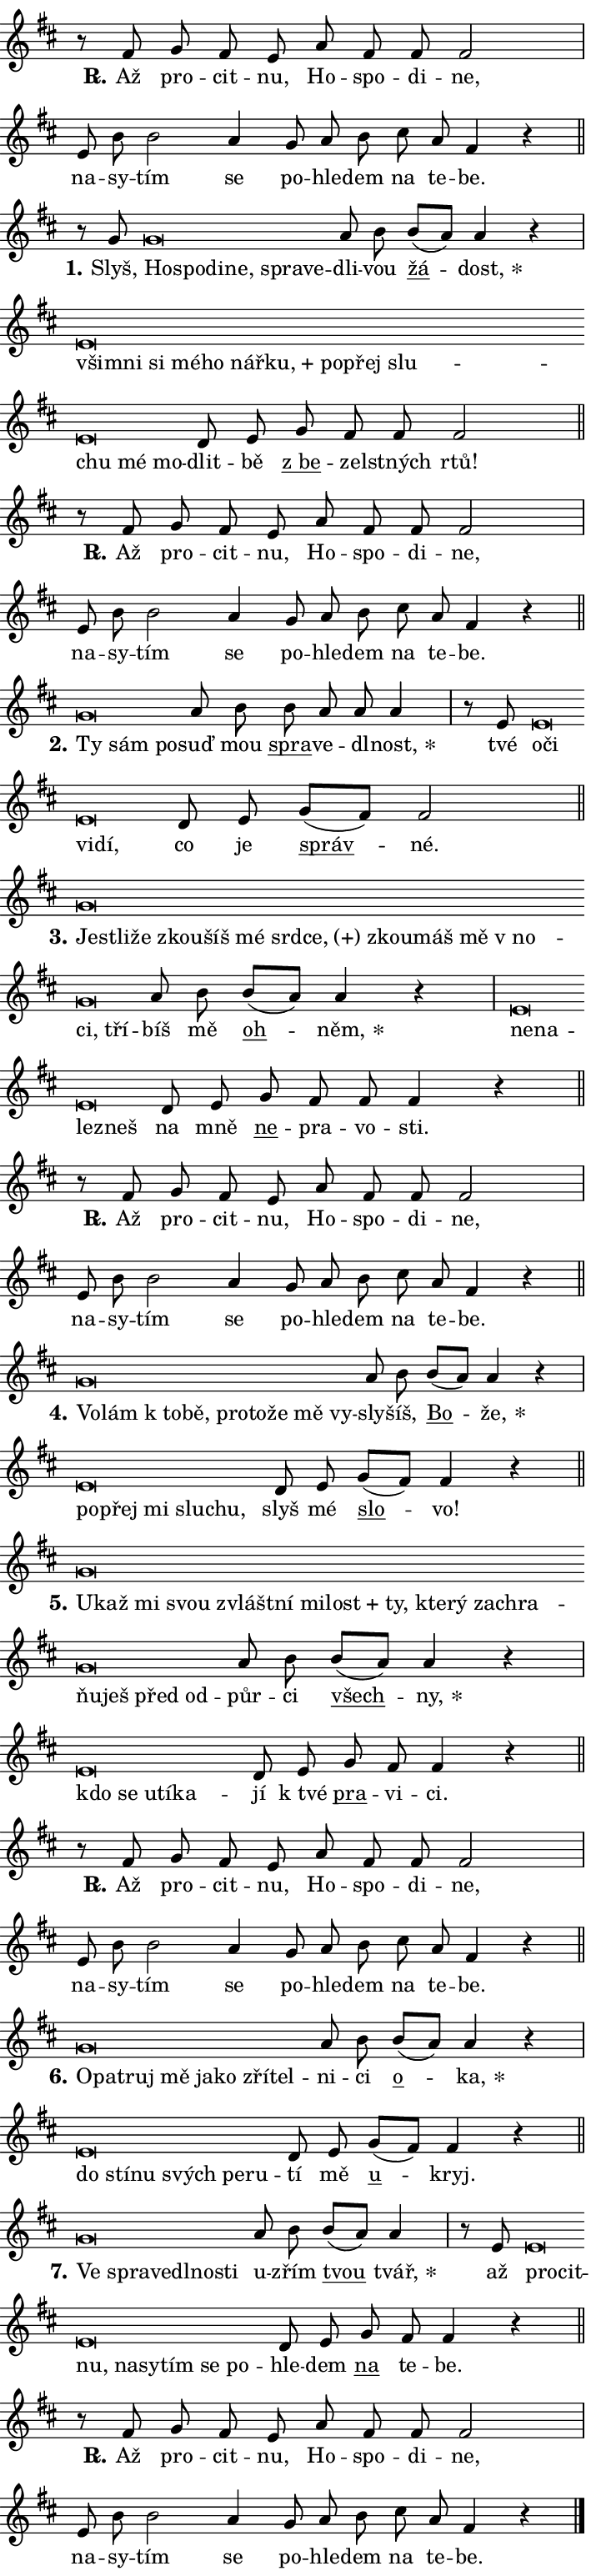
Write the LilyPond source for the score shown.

\version "2.24.0"
\header { tagline = "" }
\paper {
  indent = 0\cm
  top-margin = 0\cm
  right-margin = 0.13\cm % to fit lyric hyphens
  bottom-margin = 0\cm
  left-margin = 0\cm
  paper-width = 12\cm
  page-breaking = #ly:one-page-breaking
  system-system-spacing.basic-distance = #11
  score-system-spacing.basic-distance = #11
  ragged-last = ##f
}


%% Author: Thomas Morley
%% https://lists.gnu.org/archive/html/lilypond-user/2020-05/msg00002.html
#(define (line-position grob)
"Returns position of @var[grob} in current system:
   @code{'start}, if at first time-step
   @code{'end}, if at last time-step
   @code{'middle} otherwise
"
  (let* ((col (ly:item-get-column grob))
         (ln (ly:grob-object col 'left-neighbor))
         (rn (ly:grob-object col 'right-neighbor))
         (col-to-check-left (if (ly:grob? ln) ln col))
         (col-to-check-right (if (ly:grob? rn) rn col))
         (break-dir-left
           (and
             (ly:grob-property col-to-check-left 'non-musical #f)
             (ly:item-break-dir col-to-check-left)))
         (break-dir-right
           (and
             (ly:grob-property col-to-check-right 'non-musical #f)
             (ly:item-break-dir col-to-check-right))))
        (cond ((eqv? 1 break-dir-left) 'start)
              ((eqv? -1 break-dir-right) 'end)
              (else 'middle))))

#(define (tranparent-at-line-position vctor)
  (lambda (grob)
  "Relying on @code{line-position} select the relevant enry from @var{vctor}.
Used to determine transparency,"
    (case (line-position grob)
      ((end) (not (vector-ref vctor 0)))
      ((middle) (not (vector-ref vctor 1)))
      ((start) (not (vector-ref vctor 2))))))

noteHeadBreakVisibility =
#(define-music-function (break-visibility)(vector?)
"Makes @code{NoteHead}s transparent relying on @var{break-visibility}"
#{
  \override NoteHead.transparent =
    #(tranparent-at-line-position break-visibility)
#})

#(define delete-ledgers-for-transparent-note-heads
  (lambda (grob)
    "Reads whether a @code{NoteHead} is transparent.
If so this @code{NoteHead} is removed from @code{'note-heads} from
@var{grob}, which is supposed to be @code{LedgerLineSpanner}.
As a result ledgers are not printed for this @code{NoteHead}"
    (let* ((nhds-array (ly:grob-object grob 'note-heads))
           (nhds-list
             (if (ly:grob-array? nhds-array)
                 (ly:grob-array->list nhds-array)
                 '()))
           ;; Relies on the transparent-property being done before
           ;; Staff.LedgerLineSpanner.after-line-breaking is executed.
           ;; This is fragile ...
           (to-keep
             (remove
               (lambda (nhd)
                 (ly:grob-property nhd 'transparent #f))
               nhds-list)))
      ;; TODO find a better method to iterate over grob-arrays, similiar
      ;; to filter/remove etc for lists
      ;; For now rebuilt from scratch
      (set! (ly:grob-object grob 'note-heads)  '())
      (for-each
        (lambda (nhd)
          (ly:pointer-group-interface::add-grob grob 'note-heads nhd))
        to-keep))))

squashNotes = {
  \override NoteHead.X-extent = #'(-0.2 . 0.2)
  \override NoteHead.Y-extent = #'(-0.75 . 0)
  \override NoteHead.stencil =
    #(lambda (grob)
       (let ((pos (ly:grob-property grob 'staff-position)))
         (begin
           (if (< pos -7) (display "ERROR: Lower brevis then expected\n") (display ""))
           (if (<= pos -6) ly:text-interface::print ly:note-head::print))))
}
unSquashNotes = {
  \revert NoteHead.X-extent
  \revert NoteHead.Y-extent
  \revert NoteHead.stencil
}

hideNotes = \noteHeadBreakVisibility #begin-of-line-visible
unHideNotes = \noteHeadBreakVisibility #all-visible

% work-around for resetting accidentals
% https://lilypond.org/doc/v2.23/Documentation/notation/displaying-rhythms#unmetered-music
cadenzaMeasure = {
  \cadenzaOff
  \partial 1024 s1024
  \cadenzaOn
}

#(define-markup-command (accent layout props text) (markup?)
  "Underline accented syllable"
  (interpret-markup layout props
    #{\markup \override #'(offset . 4.3) \underline { #text }#}))

responsum = \markup \concat {
  "R" \hspace #-1.05 \path #0.1 #'((moveto 0 0.07) (lineto 0.9 0.8)) \hspace #0.05 "."
}

spaceSize = #0.6828661417322834 % exact space size for TeX Gyre Schola

\layout {
  \context {
    \Staff
    \remove "Time_signature_engraver"
    \override LedgerLineSpanner.after-line-breaking = #delete-ledgers-for-transparent-note-heads
  }
  \context {
    \Lyrics {
      \override LyricSpace.minimum-distance = \spaceSize
      \override LyricText.font-name = #"TeX Gyre Schola"
      \override LyricText.font-size = 1
      \override StanzaNumber.font-name = #"TeX Gyre Schola Bold"
      \override StanzaNumber.font-size = 1
    }
  }
  \context {
    \Score 
    \override NoteHead.text =
      #(lambda (grob) 
        (let ((pos (ly:grob-property grob 'staff-position)))
          #{\markup {
            \combine
              \halign #-0.55 \raise #(if (= pos -6) 0 0.5) \override #'(thickness . 2) \draw-line #'(3.2 . 0)
              \musicglyph "noteheads.sM1"
          }#}))
  }
}

% magnetic-lyrics.ily
%
%   written by
%     Jean Abou Samra <jean@abou-samra.fr>
%     Werner Lemberg <wl@gnu.org>
%
%   adapted by
%     Jiri Hon <jiri.hon@gmail.com>
%
% Version 2022-Apr-15

% https://www.mail-archive.com/lilypond-user@gnu.org/msg149350.html

#(define (Left_hyphen_pointer_engraver context)
   "Collect syllable-hyphen-syllable occurrences in lyrics and store
them in properties.  This engraver only looks to the left.  For
example, if the lyrics input is @code{foo -- bar}, it does the
following.

@itemize @bullet
@item
Set the @code{text} property of the @code{LyricHyphen} grob between
@q{foo} and @q{bar} to @code{foo}.

@item
Set the @code{left-hyphen} property of the @code{LyricText} grob with
text @q{foo} to the @code{LyricHyphen} grob between @q{foo} and
@q{bar}.
@end itemize

Use this auxiliary engraver in combination with the
@code{lyric-@/text::@/apply-@/magnetic-@/offset!} hook."
   (let ((hyphen #f)
         (text #f))
     (make-engraver
      (acknowledgers
       ((lyric-syllable-interface engraver grob source-engraver)
        (set! text grob)))
      (end-acknowledgers
       ((lyric-hyphen-interface engraver grob source-engraver)
        ;(when (not (grob::has-interface grob 'lyric-space-interface))
          (set! hyphen grob)));)
      ((stop-translation-timestep engraver)
       (when (and text hyphen)
         (ly:grob-set-object! text 'left-hyphen hyphen))
       (set! text #f)
       (set! hyphen #f)))))

#(define (lyric-text::apply-magnetic-offset! grob)
   "If the space between two syllables is less than the value in
property @code{LyricText@/.details@/.squash-threshold}, move the right
syllable to the left so that it gets concatenated with the left
syllable.

Use this function as a hook for
@code{LyricText@/.after-@/line-@/breaking} if the
@code{Left_@/hyphen_@/pointer_@/engraver} is active."
   (let ((hyphen (ly:grob-object grob 'left-hyphen #f)))
     (when hyphen
       (let ((left-text (ly:spanner-bound hyphen LEFT)))
         (when (grob::has-interface left-text 'lyric-syllable-interface)
           (let* ((common (ly:grob-common-refpoint grob left-text X))
                  (this-x-ext (ly:grob-extent grob common X))
                  (left-x-ext
                   (begin
                     ;; Trigger magnetism for left-text.
                     (ly:grob-property left-text 'after-line-breaking)
                     (ly:grob-extent left-text common X)))
                  ;; `delta` is the gap width between two syllables.
                  (delta (- (interval-start this-x-ext)
                            (interval-end left-x-ext)))
                  (details (ly:grob-property grob 'details))
                  (threshold (assoc-get 'squash-threshold details 0.2)))
             (when (< delta threshold)
               (let* (;; We have to manipulate the input text so that
                      ;; ligatures crossing syllable boundaries are not
                      ;; disabled.  For languages based on the Latin
                      ;; script this is essentially a beautification.
                      ;; However, for non-Western scripts it can be a
                      ;; necessity.
                      (lt (ly:grob-property left-text 'text))
                      (rt (ly:grob-property grob 'text))
                      (is-space (grob::has-interface hyphen 'lyric-space-interface))
                      (space (if is-space " " ""))
                      (extra-delta (if is-space spaceSize 0))
                      ;; Append new syllable.
                      (ltrt-space (if (and (string? lt) (string? rt))
                                (string-append lt space rt)
                                (make-concat-markup (list lt space rt))))
                      ;; Right-align `ltrt` to the right side.
                      (ltrt-space-markup (grob-interpret-markup
                               grob
                               (make-translate-markup
                                (cons (interval-length this-x-ext) 0)
                                (make-right-align-markup ltrt-space)))))
                 (begin
                   ;; Don't print `left-text`.
                   (ly:grob-set-property! left-text 'stencil #f)
                   ;; Set text and stencil (which holds all collected
                   ;; syllables so far) and shift it to the left.
                   (ly:grob-set-property! grob 'text ltrt-space)
                   (ly:grob-set-property! grob 'stencil ltrt-space-markup)
                   (ly:grob-translate-axis! grob (- (- delta extra-delta)) X))))))))))


#(define (lyric-hyphen::displace-bounds-first grob)
   ;; Make very sure this callback isn't triggered too early.
   (let ((left (ly:spanner-bound grob LEFT))
         (right (ly:spanner-bound grob RIGHT)))
     (ly:grob-property left 'after-line-breaking)
     (ly:grob-property right 'after-line-breaking)
     (ly:lyric-hyphen::print grob)))

squashThreshold = #0.4

\layout {
  \context {
    \Lyrics
    \consists #Left_hyphen_pointer_engraver
    \override LyricText.after-line-breaking =
      #lyric-text::apply-magnetic-offset!
    \override LyricHyphen.stencil = #lyric-hyphen::displace-bounds-first
    \override LyricText.details.squash-threshold = \squashThreshold
    \override LyricHyphen.minimum-distance = 0
    \override LyricHyphen.minimum-length = \squashThreshold
  }
}

squashText = \override LyricText.details.squash-threshold = 9999
unSquashText = \override LyricText.details.squash-threshold = \squashThreshold

leftText = \override LyricText.self-alignment-X = #LEFT
unLeftText = \revert LyricText.self-alignment-X

starOffset = #(lambda (grob) 
                (let ((x_offset (ly:self-alignment-interface::aligned-on-x-parent grob)))
                  (if (= x_offset 0) 0 (+ x_offset 1.2))))

star = #(define-music-function (syllable)(string?)
"Append star separator at the end of a syllable"
#{
  \once \override LyricText.X-offset = #starOffset
  \lyricmode { \markup {
    #syllable
    \override #'((font-name . "TeX Gyre Schola Bold")) \hspace #0.2 \lower #0.65 \larger "*"
  } }
#})

starAccent = #(define-music-function (syllable)(string?)
"Append star separator at the end of a syllable and make accent"
#{
  \once \override LyricText.X-offset = #starOffset
  \lyricmode { \markup {
    \accent #syllable
    \override #'((font-name . "TeX Gyre Schola Bold")) \hspace #0.2 \lower #0.65 \larger "*"
  } }
#})

breath = #(define-music-function (syllable)(string?)
"Append breathing indicator at the end of a syllable"
#{
  \lyricmode { \markup { #syllable "+" } }
#})

optionalBreath = #(define-music-function (syllable)(string?)
"Append optional breathing indicator at the end of a syllable"
#{
  \lyricmode { \markup { #syllable "(+)" } }
#})


\score {
    <<
        \new Voice = "melody" { \cadenzaOn \key d \major \relative { r8 fis' g fis e a fis fis fis2 \cadenzaMeasure \bar "|" e8 b' b2 a4 \bar "" g8 a b cis a fis4 r \cadenzaMeasure \bar "||" \break } }
        \new Lyrics \lyricsto "melody" { \lyricmode { \set stanza = \responsum
Až pro -- cit -- nu, Ho -- spo -- di -- ne, na -- sy -- tím se po -- hle -- dem na te -- be. } }
    >>
    \layout {}
}

\score {
    <<
        \new Voice = "melody" { \cadenzaOn \key d \major \relative { r8 g'8 \squashNotes g\breve*1/16 \hideNotes \breve*1/16 \bar "" \breve*1/16 \bar "" \breve*1/16 \bar "" \breve*1/16 \breve*1/16 \bar "" \unHideNotes \unSquashNotes a8 b \bar "" b[( a)] a4 r \cadenzaMeasure \bar "|" \squashNotes e\breve*1/16 \hideNotes \breve*1/16 \bar "" \breve*1/16 \bar "" \breve*1/16 \bar "" \breve*1/16 \bar "" \breve*1/16 \bar "" \breve*1/16 \bar "" \breve*1/16 \bar "" \breve*1/16 \bar "" \breve*1/16 \bar "" \breve*1/16 \bar "" \breve*1/16 \breve*1/16 \bar "" \unHideNotes \unSquashNotes d8 e \bar "" g fis fis fis2 \cadenzaMeasure \bar "||" \break } }
        \new Lyrics \lyricsto "melody" { \lyricmode { \set stanza = "1."
Slyš, \leftText Ho -- \squashText spo -- di -- ne, spra -- ve -- \unLeftText \unSquashText dli -- vou \markup \accent žá -- \star dost, \leftText všim -- \squashText ni si mé -- ho nář -- \breath "ku," po -- přej slu -- chu mé mo -- \unLeftText \unSquashText dlit -- bě \markup \accent "z be" -- ze -- lstných rtů! } }
    >>
    \layout {}
}

\score {
    <<
        \new Voice = "melody" { \cadenzaOn \key d \major \relative { r8 fis' g fis e a fis fis fis2 \cadenzaMeasure \bar "|" e8 b' b2 a4 \bar "" g8 a b cis a fis4 r \cadenzaMeasure \bar "||" \break } }
        \new Lyrics \lyricsto "melody" { \lyricmode { \set stanza = \responsum
Až pro -- cit -- nu, Ho -- spo -- di -- ne, na -- sy -- tím se po -- hle -- dem na te -- be. } }
    >>
    \layout {}
}

\score {
    <<
        \new Voice = "melody" { \cadenzaOn \key d \major \relative { \squashNotes g'\breve*1/16 \hideNotes \breve*1/16 \breve*1/16 \bar "" \unHideNotes \unSquashNotes a8 b \bar "" b a a a4 \cadenzaMeasure \bar "|" r8 e8 \squashNotes e\breve*1/16 \hideNotes \breve*1/16 \bar "" \breve*1/16 \breve*1/16 \bar "" \unHideNotes \unSquashNotes d8 e \bar "" g[( fis)] fis2 \cadenzaMeasure \bar "||" \break } }
        \new Lyrics \lyricsto "melody" { \lyricmode { \set stanza = "2."
\leftText Ty \squashText sám po -- \unLeftText \unSquashText suď mou \markup \accent spra -- ve -- dl -- \star nost, tvé \leftText o -- \squashText či vi -- dí, \unLeftText \unSquashText co je \markup \accent správ -- né. } }
    >>
    \layout {}
}

\score {
    <<
        \new Voice = "melody" { \cadenzaOn \key d \major \relative { \squashNotes g'\breve*1/16 \hideNotes \breve*1/16 \bar "" \breve*1/16 \bar "" \breve*1/16 \bar "" \breve*1/16 \bar "" \breve*1/16 \bar "" \breve*1/16 \bar "" \breve*1/16 \bar "" \breve*1/16 \bar "" \breve*1/16 \bar "" \breve*1/16 \bar "" \breve*1/16 \bar "" \breve*1/16 \breve*1/16 \bar "" \unHideNotes \unSquashNotes a8 b \bar "" b[( a)] a4 r \cadenzaMeasure \bar "|" \squashNotes e\breve*1/16 \hideNotes \breve*1/16 \bar "" \breve*1/16 \breve*1/16 \bar "" \unHideNotes \unSquashNotes d8 e \bar "" g fis fis fis4 r \cadenzaMeasure \bar "||" \break } }
        \new Lyrics \lyricsto "melody" { \lyricmode { \set stanza = "3."
\leftText Je -- \squashText stli -- že zkou -- šíš mé srd -- \optionalBreath ce, zkou -- máš mě "v no" -- ci, tří -- \unLeftText \unSquashText bíš mě \markup \accent oh -- \star něm, \leftText ne -- \squashText na -- lez -- neš \unLeftText \unSquashText na mně \markup \accent ne -- pra -- vo -- sti. } }
    >>
    \layout {}
}

\score {
    <<
        \new Voice = "melody" { \cadenzaOn \key d \major \relative { r8 fis' g fis e a fis fis fis2 \cadenzaMeasure \bar "|" e8 b' b2 a4 \bar "" g8 a b cis a fis4 r \cadenzaMeasure \bar "||" \break } }
        \new Lyrics \lyricsto "melody" { \lyricmode { \set stanza = \responsum
Až pro -- cit -- nu, Ho -- spo -- di -- ne, na -- sy -- tím se po -- hle -- dem na te -- be. } }
    >>
    \layout {}
}

\score {
    <<
        \new Voice = "melody" { \cadenzaOn \key d \major \relative { \squashNotes g'\breve*1/16 \hideNotes \breve*1/16 \bar "" \breve*1/16 \bar "" \breve*1/16 \bar "" \breve*1/16 \bar "" \breve*1/16 \bar "" \breve*1/16 \bar "" \breve*1/16 \breve*1/16 \bar "" \unHideNotes \unSquashNotes a8 b \bar "" b[( a)] a4 r \cadenzaMeasure \bar "|" \squashNotes e\breve*1/16 \hideNotes \breve*1/16 \bar "" \breve*1/16 \bar "" \breve*1/16 \breve*1/16 \bar "" \unHideNotes \unSquashNotes d8 e \bar "" g[( fis)] fis4 r \cadenzaMeasure \bar "||" \break } }
        \new Lyrics \lyricsto "melody" { \lyricmode { \set stanza = "4."
\leftText Vo -- \squashText lám "k to" -- bě, pro -- to -- že mě vy -- \unLeftText \unSquashText sly -- šíš, \markup \accent Bo -- \star že, \leftText po -- \squashText přej mi slu -- chu, \unLeftText \unSquashText slyš mé \markup \accent slo -- vo! } }
    >>
    \layout {}
}

\score {
    <<
        \new Voice = "melody" { \cadenzaOn \key d \major \relative { \squashNotes g'\breve*1/16 \hideNotes \breve*1/16 \bar "" \breve*1/16 \bar "" \breve*1/16 \bar "" \breve*1/16 \bar "" \breve*1/16 \bar "" \breve*1/16 \bar "" \breve*1/16 \bar "" \breve*1/16 \bar "" \breve*1/16 \bar "" \breve*1/16 \bar "" \breve*1/16 \bar "" \breve*1/16 \bar "" \breve*1/16 \bar "" \breve*1/16 \bar "" \breve*1/16 \breve*1/16 \bar "" \unHideNotes \unSquashNotes a8 b \bar "" b[( a)] a4 r \cadenzaMeasure \bar "|" \squashNotes e\breve*1/16 \hideNotes \breve*1/16 \bar "" \breve*1/16 \bar "" \breve*1/16 \breve*1/16 \bar "" \unHideNotes \unSquashNotes d8 e \bar "" g fis fis4 r \cadenzaMeasure \bar "||" \break } }
        \new Lyrics \lyricsto "melody" { \lyricmode { \set stanza = "5."
\leftText U -- \squashText kaž mi svou zvlášt -- ní mi -- \breath "lost" ty, kte -- rý za -- chra -- ňu -- ješ před od -- \unLeftText \unSquashText půr -- ci \markup \accent všech -- \star ny, \leftText kdo \squashText se u -- tí -- ka -- \unLeftText \unSquashText jí "k tvé" \markup \accent pra -- vi -- ci. } }
    >>
    \layout {}
}

\score {
    <<
        \new Voice = "melody" { \cadenzaOn \key d \major \relative { r8 fis' g fis e a fis fis fis2 \cadenzaMeasure \bar "|" e8 b' b2 a4 \bar "" g8 a b cis a fis4 r \cadenzaMeasure \bar "||" \break } }
        \new Lyrics \lyricsto "melody" { \lyricmode { \set stanza = \responsum
Až pro -- cit -- nu, Ho -- spo -- di -- ne, na -- sy -- tím se po -- hle -- dem na te -- be. } }
    >>
    \layout {}
}

\score {
    <<
        \new Voice = "melody" { \cadenzaOn \key d \major \relative { \squashNotes g'\breve*1/16 \hideNotes \breve*1/16 \bar "" \breve*1/16 \bar "" \breve*1/16 \bar "" \breve*1/16 \bar "" \breve*1/16 \bar "" \breve*1/16 \breve*1/16 \bar "" \unHideNotes \unSquashNotes a8 b \bar "" b[( a)] a4 r \cadenzaMeasure \bar "|" \squashNotes e\breve*1/16 \hideNotes \breve*1/16 \bar "" \breve*1/16 \bar "" \breve*1/16 \bar "" \breve*1/16 \breve*1/16 \bar "" \unHideNotes \unSquashNotes d8 e \bar "" g[( fis)] fis4 r \cadenzaMeasure \bar "||" \break } }
        \new Lyrics \lyricsto "melody" { \lyricmode { \set stanza = "6."
\leftText O -- \squashText pa -- truj mě ja -- ko zří -- tel -- \unLeftText \unSquashText ni -- ci \markup \accent o -- \star ka, \leftText do \squashText stí -- nu svých pe -- ru -- \unLeftText \unSquashText tí mě \markup \accent u -- kryj. } }
    >>
    \layout {}
}

\score {
    <<
        \new Voice = "melody" { \cadenzaOn \key d \major \relative { \squashNotes g'\breve*1/16 \hideNotes \breve*1/16 \bar "" \breve*1/16 \bar "" \breve*1/16 \bar "" \breve*1/16 \breve*1/16 \bar "" \unHideNotes \unSquashNotes a8 b \bar "" b[( a)] a4 \cadenzaMeasure \bar "|" r8 e8 \squashNotes e\breve*1/16 \hideNotes \breve*1/16 \bar "" \breve*1/16 \bar "" \breve*1/16 \bar "" \breve*1/16 \bar "" \breve*1/16 \bar "" \breve*1/16 \breve*1/16 \bar "" \unHideNotes \unSquashNotes d8 e \bar "" g fis fis4 r \cadenzaMeasure \bar "||" \break } }
        \new Lyrics \lyricsto "melody" { \lyricmode { \set stanza = "7."
\leftText Ve \squashText spra -- ve -- dl -- no -- sti \unLeftText \unSquashText u -- zřím \markup \accent tvou \star tvář, až \leftText pro -- \squashText cit -- nu, na -- sy -- tím se po -- \unLeftText \unSquashText hle -- dem \markup \accent na te -- be. } }
    >>
    \layout {}
}

\score {
    <<
        \new Voice = "melody" { \cadenzaOn \key d \major \relative { r8 fis' g fis e a fis fis fis2 \cadenzaMeasure \bar "|" e8 b' b2 a4 \bar "" g8 a b cis a fis4 r \cadenzaMeasure \bar "||" \break } \bar "|." }
        \new Lyrics \lyricsto "melody" { \lyricmode { \set stanza = \responsum
Až pro -- cit -- nu, Ho -- spo -- di -- ne, na -- sy -- tím se po -- hle -- dem na te -- be. } }
    >>
    \layout {}
}
